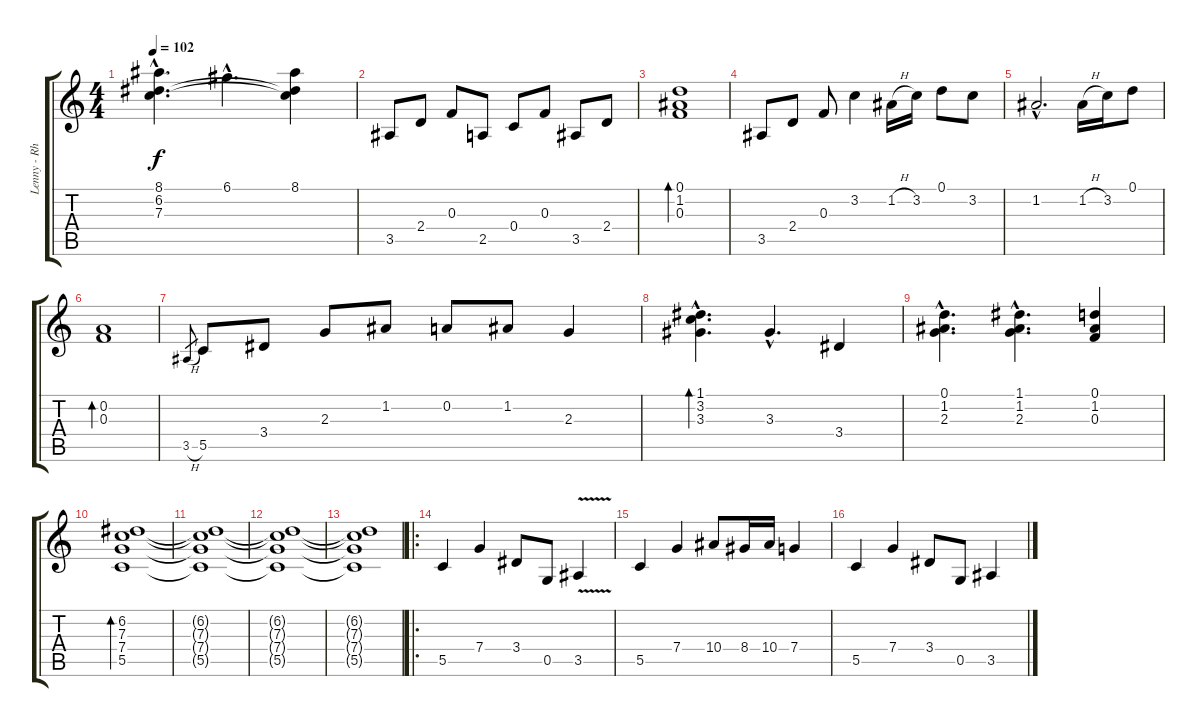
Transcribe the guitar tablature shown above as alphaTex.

\track ("Lenny - Rhythm/Lead" "Lenny - Rh") {instrument distortionguitar}
\staff {score tabs}
\tuning (D4 A3 F3 C3 G2 D2) {hide}
\ts (4 4)
\tempo 102
\clef g2
\ks c
(8.1{hac} 6.2{hac} 7.3{hac}).4{d dy f} 6.1{hac}.4{d} (8.1 6.2{t} 7.3{t}).4 |
3.5.8 2.4.8 0.3.8 2.5.8 0.4.8 0.3.8 3.5.8 2.4.8 |
(0.1 1.2 0.3).1{bd 60} |
3.5.8 2.4.8 0.3.8 3.2.4 1.2{h}.16 3.2.16 0.1.8 3.2.8 |
1.2{hac}.2{d} 1.2{h}.16 3.2.16 0.1.8 |
(0.2 0.3).1{bd 60} |
3.5{h}.8{gr} 5.5.8 3.4.8 2.3.8 1.2.8 0.2.8 1.2.8 2.3.4 |
(1.1{hac} 3.2{hac} 3.3{hac}).4{d bd 60} 3.3{hac}.4{d} 3.4.4 |
(0.1{hac} 1.2{hac} 2.3{hac}).4{d} (1.1{hac} 1.2{hac} 2.3{hac}).4{d} (0.1 1.2 0.3).4 |
(6.2 7.3 7.4 5.5).1{bd 120} |
(6.2{t} 7.3{t} 7.4{t} 5.5{t}).1 |
(6.2{t} 7.3{t} 7.4{t} 5.5{t}).1 |
(6.2{t} 7.3{t} 7.4{t} 5.5{t}).1 |
\ro
5.5.4{instrument distortionguitar} 7.4.4 3.4.8 0.5.8 3.5{v}.4 |
5.5.4 7.4.4 10.4.8 8.4.16 10.4.16 7.4.4 |
5.5.4 7.4.4 3.4.8 0.5.8 3.5.4
